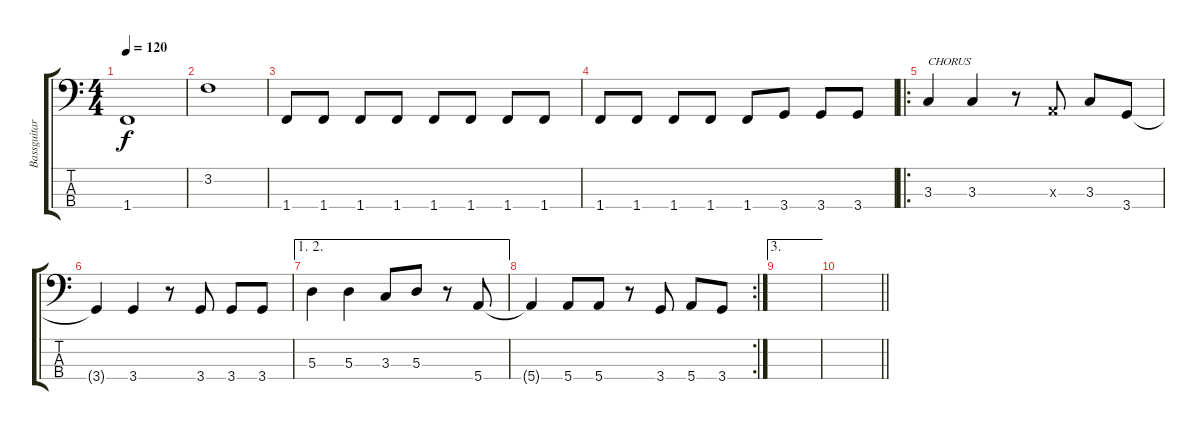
\track ("Bassguitar" "Bassguitar") {instrument electricbassfinger bank 177}
\staff {score tabs}
\tuning (G2 D2 A1 E1) {hide}
\ts (4 4)
\tempo 120
\clef f4
\ks c
1.4.1{dy f} |
3.2.1 |
1.4.8 1.4.8 1.4.8 1.4.8 1.4.8 1.4.8 1.4.8 1.4.8 |
1.4.8 1.4.8 1.4.8 1.4.8 1.4.8 3.4.8 3.4.8 3.4.8 |
\ro
3.3.4{txt "CHORUS"} 3.3.4 r.8 0.3{x}.8 3.3.8 3.4.8 |
3.4{t}.4 3.4.4 r.8 3.4.8 3.4.8 3.4.8 |
\ae (1 2)
5.3.4 5.3.4 3.3.8 5.3.8 r.8 5.4.8 |
\rc 2
5.4{t}.4 5.4.8 5.4.8 r.8 3.4.8 5.4.8 3.4.8 |
\ae 3
|
\barLineRight lightlight
